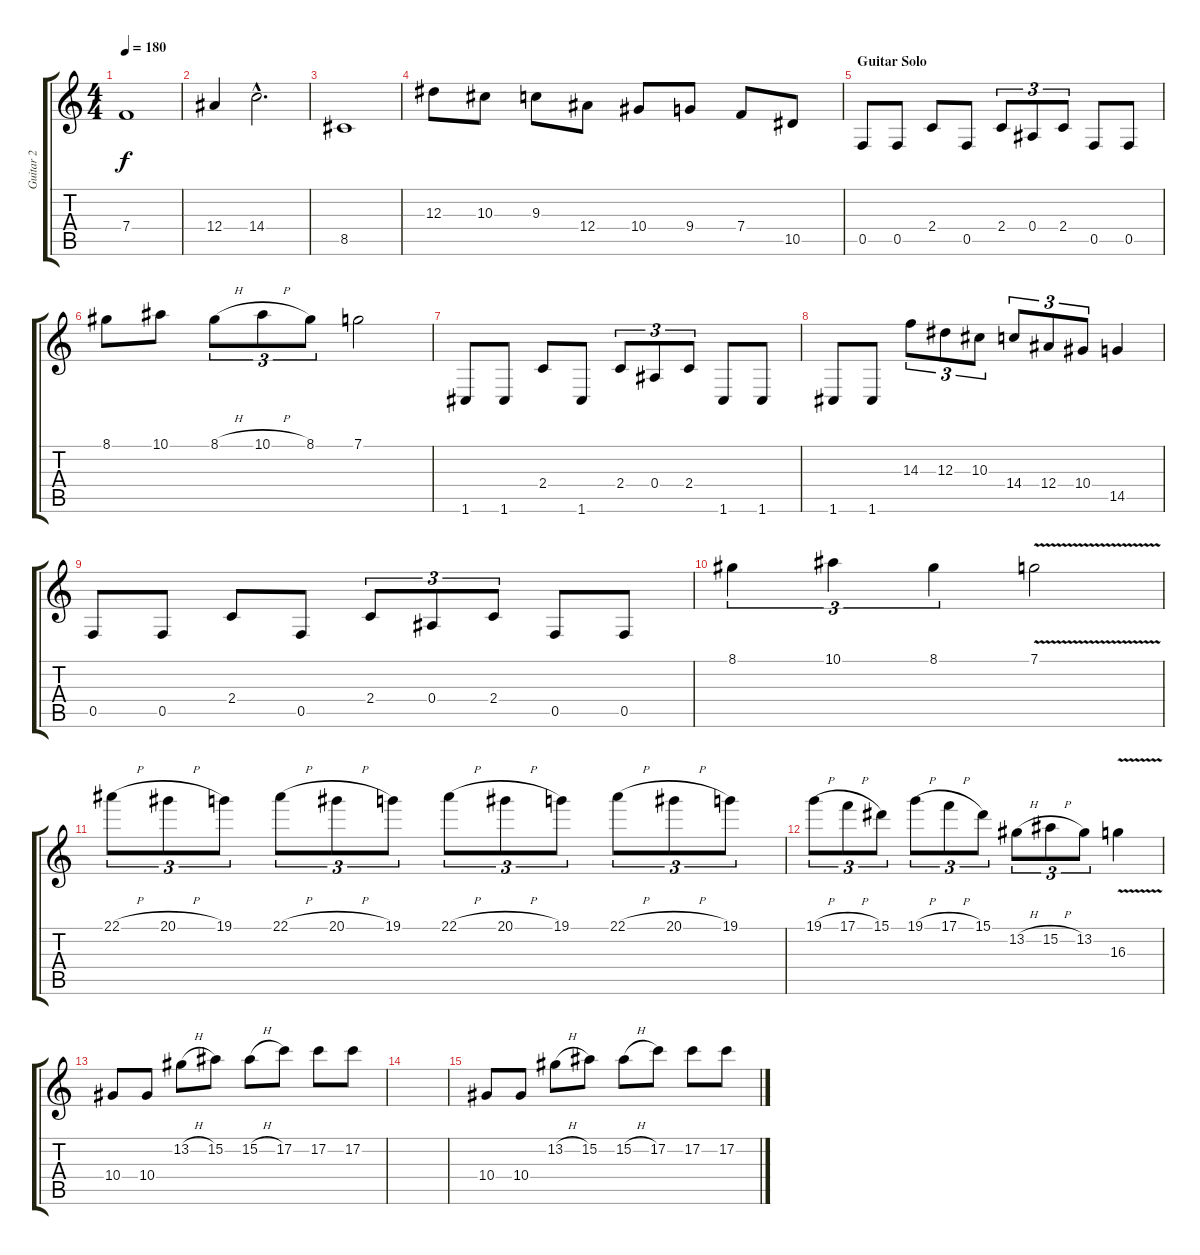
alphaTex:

\track ("Guitar 2" "Guitar 2") {instrument distortionguitar}
\staff {score tabs}
\tuning (C4 G3 Eb3 Bb2 F2 C2) {hide}
\ts (4 4)
\tempo 180
\clef g2
\ks c
7.4.1{dy f} |
12.4.4 14.4{hac}.2{d} |
8.5.1 |
12.3.8 10.3.8 9.3.8 12.4.8 10.4.8 9.4.8 7.4.8 10.5.8 |
\section ("" "Guitar Solo")
0.5.8 0.5.8 2.4.8 0.5.8 2.4.8{tu (3 2)} 0.4.8{tu (3 2)} 2.4.8{tu (3 2)} 0.5.8 0.5.8 |
8.1.8 10.1.8 8.1{h}.8{tu (3 2)} 10.1{h}.8{tu (3 2)} 8.1.8{tu (3 2)} 7.1.2 |
1.6.8 1.6.8 2.4.8 1.6.8 2.4.8{tu (3 2)} 0.4.8{tu (3 2)} 2.4.8{tu (3 2)} 1.6.8 1.6.8 |
1.6.8 1.6.8 14.3.8{tu (3 2)} 12.3.8{tu (3 2)} 10.3.8{tu (3 2)} 14.4.8{tu (3 2)} 12.4.8{tu (3 2)} 10.4.8{tu (3 2)} 14.5.4 |
0.5.8 0.5.8 2.4.8 0.5.8 2.4.8{tu (3 2)} 0.4.8{tu (3 2)} 2.4.8{tu (3 2)} 0.5.8 0.5.8 |
8.1.4{tu (3 2)} 10.1.4{tu (3 2)} 8.1.4{tu (3 2)} 7.1{v}.2 |
22.1{h}.8{tu (3 2)} 20.1{h}.8{tu (3 2)} 19.1.8{tu (3 2)} 22.1{h}.8{tu (3 2)} 20.1{h}.8{tu (3 2)} 19.1.8{tu (3 2)} 22.1{h}.8{tu (3 2)} 20.1{h}.8{tu (3 2)} 19.1.8{tu (3 2)} 22.1{h}.8{tu (3 2)} 20.1{h}.8{tu (3 2)} 19.1.8{tu (3 2)} |
19.1{h}.8{tu (3 2)} 17.1{h}.8{tu (3 2)} 15.1.8{tu (3 2)} 19.1{h}.8{tu (3 2)} 17.1{h}.8{tu (3 2)} 15.1.8{tu (3 2)} 13.2{h}.8{tu (3 2)} 15.2{h}.8{tu (3 2)} 13.2.8{tu (3 2)} 16.3{v}.4 |
10.4.8 10.4.8 13.2{h}.8 15.2.8 15.2{h}.8 17.2.8 17.2.8 17.2.8 |
|
10.4.8 10.4.8 13.2{h}.8 15.2.8 15.2{h}.8 17.2.8 17.2.8 17.2.8
